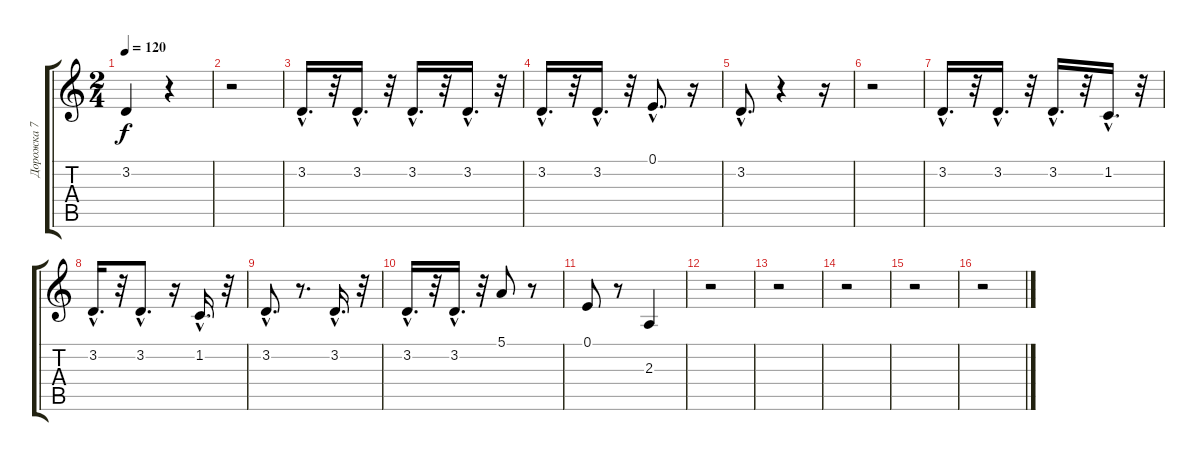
\track ("Дорожка 7" "Дорожка 7") {instrument pad4choir}
\staff {score tabs}
\tuning (E4 B3 G3 D3 A2 D2) {hide}
\ts (2 4)
\tempo 120
\clef g2
\ks c
3.2.4{dy f} r.4 |
r.2 |
3.2{hac}.16{d} r.32 3.2{hac}.16{d} r.32 3.2{hac}.16{d} r.32 3.2{hac}.16{d} r.32 |
3.2{hac}.16{d} r.32 3.2{hac}.16{d} r.32 0.1{hac}.8{d} r.16 |
3.2{hac}.8{d} r.4 r.16 |
r.2 |
3.2{hac}.16{d} r.32 3.2{hac}.16{d} r.32 3.2{hac}.16{d} r.32 1.2{hac}.16{d} r.32 |
3.2{hac}.16{d} r.32 3.2{hac}.8{d} r.16 1.2{hac}.16{d} r.32 |
3.2{hac}.8{d} r.8{d} 3.2{hac}.16{d} r.32 |
3.2{hac}.16{d} r.32 3.2{hac}.16{d} r.32 5.1.8 r.8 |
0.1.8 r.8 2.3.4 |
r.2 |
r.2 |
r.2 |
r.2 |
r.2
